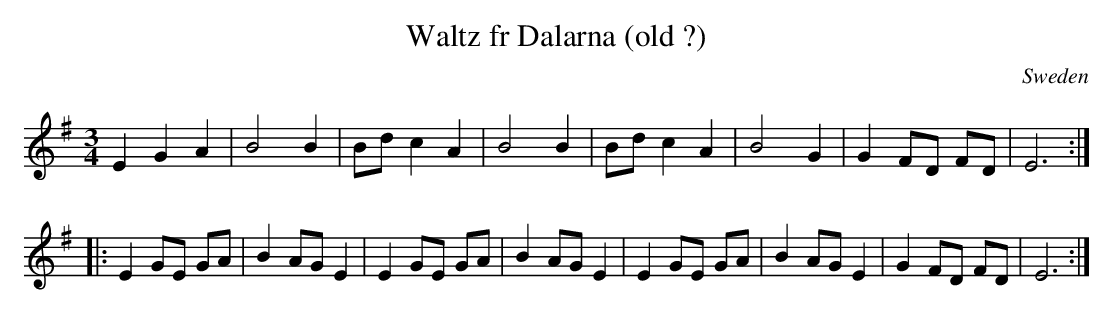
X:1
T:Waltz fr Dalarna (old ?)
M:3/4
O:Sweden
K:E minor
E2G2 A2|B4 B2|Bdc2 A2|B4 B2|\
Bdc2 A2|B4 G2|G2FD FD|E6::
E2GE GA|B2AG E2|E2GE GA|B2AG E2|\
E2GE GA|B2AG E2|G2FD FD|E6:|
